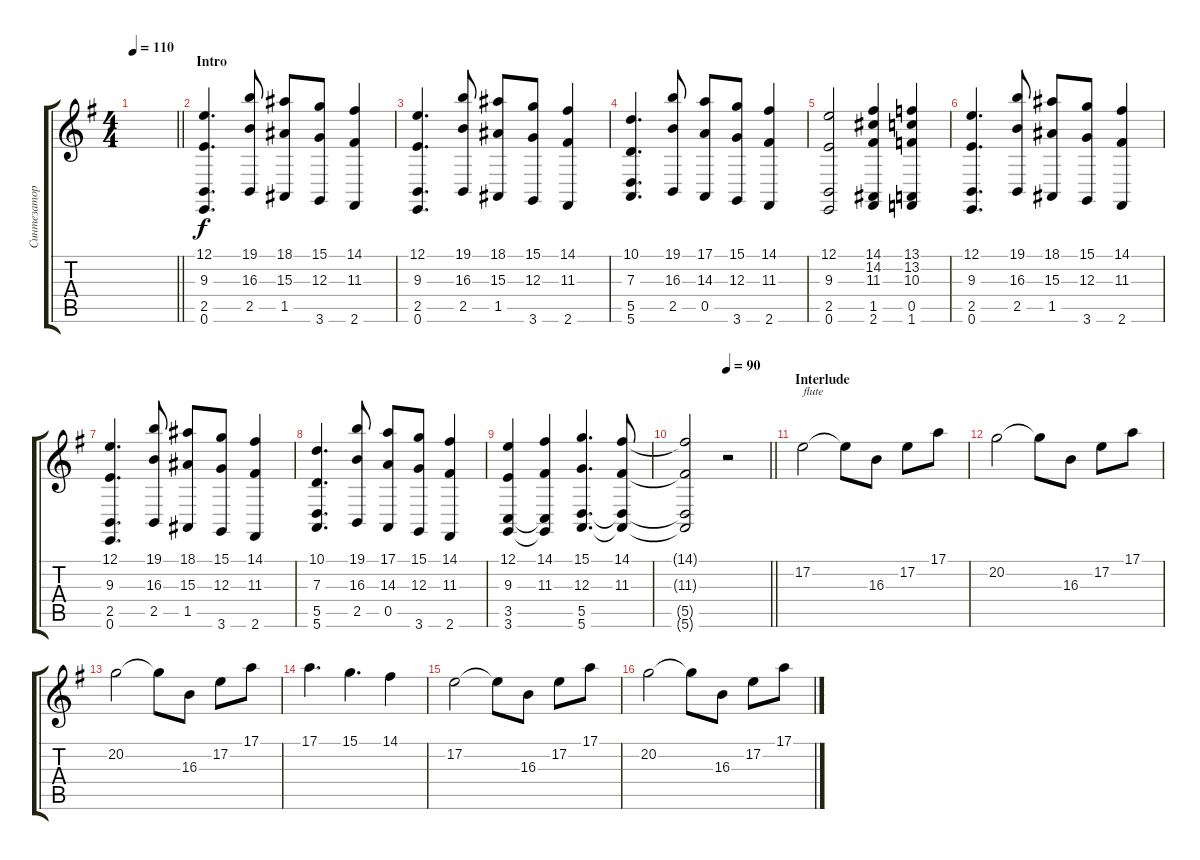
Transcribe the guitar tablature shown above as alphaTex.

\track ("Синтезатор" "Синтезатор") {instrument stringensemble1}
\staff {score tabs}
\tuning (E4 B3 G3 D3 A2 E2) {hide}
\ts (4 4)
\tempo 110
\tempo 60
\tempo 110
\clef g2
\barLineRight lightlight
\ks eminor
|
\section ("" "Intro")
(12.1 9.3 2.5 0.6).4{d} (19.1 16.3 2.5).8 (18.1 15.3 1.5).8 (15.1 12.3 3.6).8 (14.1 11.3 2.6).4 |
(12.1 9.3 2.5 0.6).4{d} (19.1 16.3 2.5).8 (18.1 15.3 1.5).8 (15.1 12.3 3.6).8 (14.1 11.3 2.6).4 |
(10.1 7.3 5.5 5.6).4{d} (19.1 16.3 2.5).8 (17.1 14.3 0.5).8 (15.1 12.3 3.6).8 (14.1 11.3 2.6).4 |
(12.1 9.3 2.5 0.6).2 (14.1 14.2 11.3 1.5 2.6).4 (13.1 13.2 10.3 0.5 1.6).4 |
(12.1 9.3 2.5 0.6).4{d} (19.1 16.3 2.5).8 (18.1 15.3 1.5).8 (15.1 12.3 3.6).8 (14.1 11.3 2.6).4 |
(12.1 9.3 2.5 0.6).4{d} (19.1 16.3 2.5).8 (18.1 15.3 1.5).8 (15.1 12.3 3.6).8 (14.1 11.3 2.6).4 |
(10.1 7.3 5.5 5.6).4{d} (19.1 16.3 2.5).8 (17.1 14.3 0.5).8 (15.1 12.3 3.6).8 (14.1 11.3 2.6).4 |
(12.1 9.3 3.5 3.6).4 (14.1 11.3 3.5{t} 3.6{t}).4 (15.1 12.3 5.5 5.6).4{d} (14.1 11.3 5.5{t} 5.6{t}).8 |
\tempo (90 0.5)
\barLineRight lightlight
(14.1{t} 11.3{t} 5.5{t} 5.6{t}).2 r.2 |
\section ("" "Interlude")
17.2.2{txt "flute" volume 11 instrument flute} 17.2{t}.8 16.3.8 17.2.8 17.1.8 |
20.2.2 20.2{t}.8 16.3.8 17.2.8 17.1.8 |
20.2.2 20.2{t}.8 16.3.8 17.2.8 17.1.8 |
17.1.4{d} 15.1.4{d} 14.1.4 |
17.2.2 17.2{t}.8 16.3.8 17.2.8 17.1.8 |
20.2.2 20.2{t}.8 16.3.8 17.2.8 17.1.8
